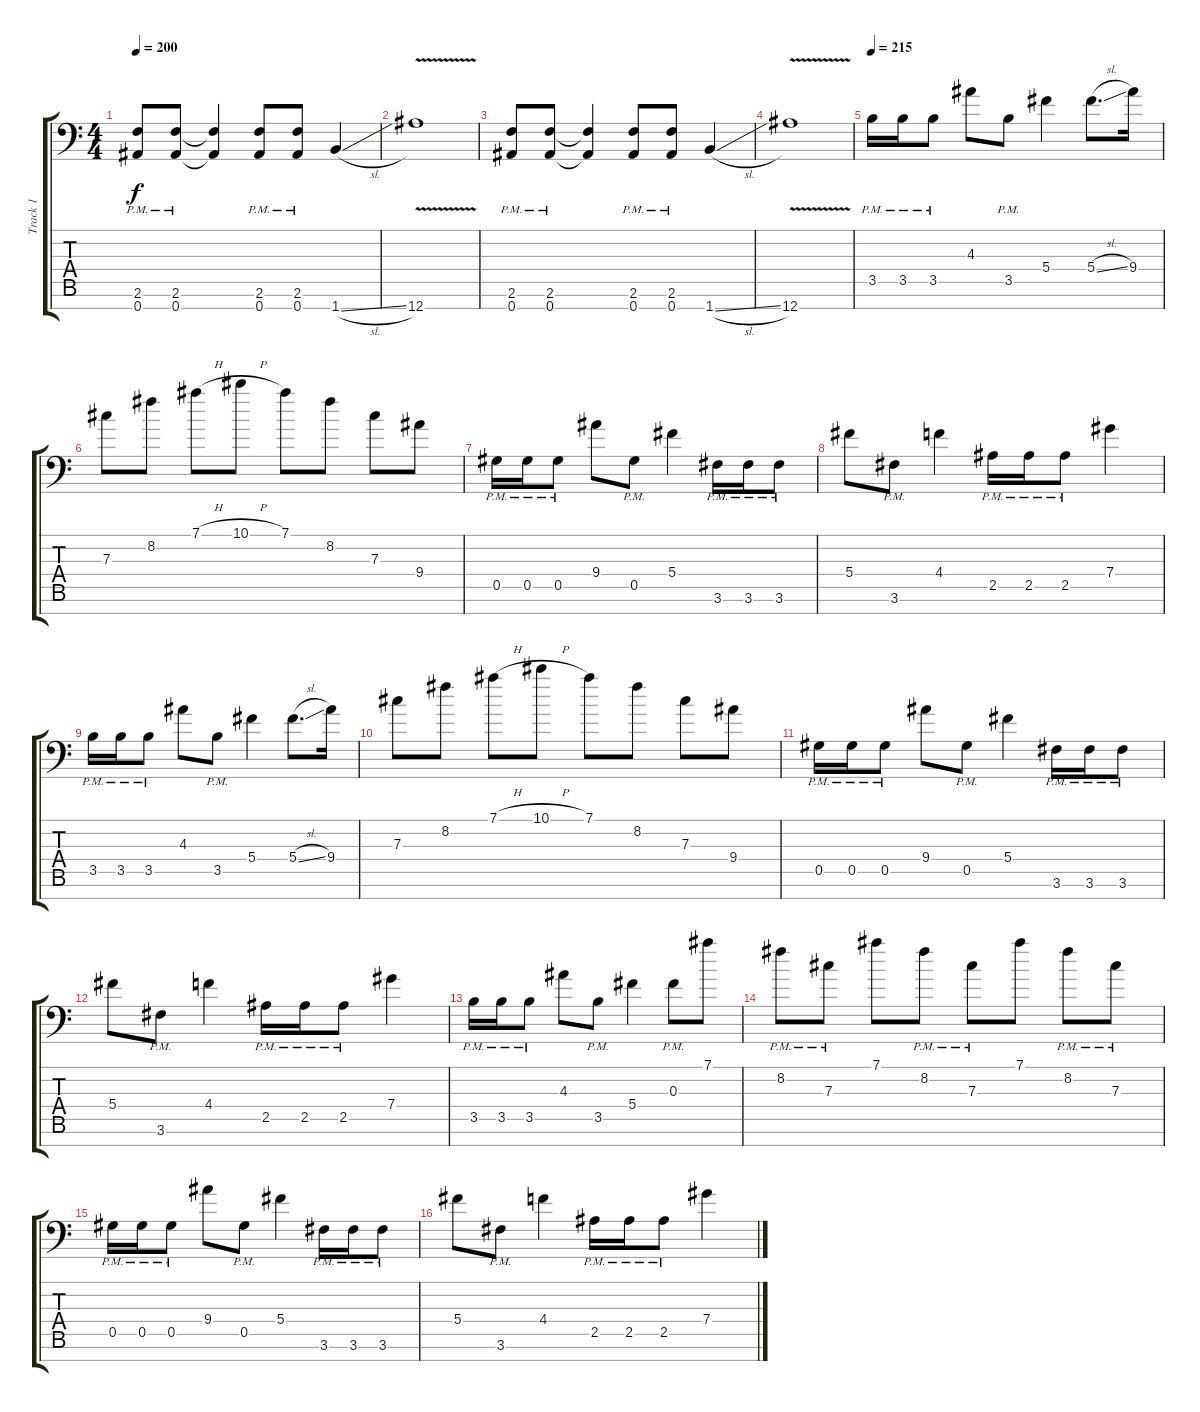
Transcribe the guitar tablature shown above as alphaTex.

\track ("Track 1" "Track 1") {instrument overdrivenguitar}
\staff {score tabs}
\tuning (Eb4 Bb3 Gb3 Db3 Ab2 Eb2 Bb1) {hide}
\ts (4 4)
\tempo 200
\clef f4
\ks c
(2.6{pm} 0.7{pm}).8{dy f} (2.6{pm} 0.7{pm}).8 (2.6{t} 0.7{t}).4 (2.6{pm} 0.7{pm}).8 (2.6{pm} 0.7{pm}).8 1.7{sl}.4 |
12.7{v}.1 |
(2.6{pm} 0.7{pm}).8 (2.6{pm} 0.7{pm}).8 (2.6{t} 0.7{t}).4 (2.6{pm} 0.7{pm}).8 (2.6{pm} 0.7{pm}).8 1.7{sl}.4 |
12.7{v}.1 |
\tempo 215
3.5{pm}.16 3.5{pm}.16 3.5{pm}.8 4.3.8 3.5{pm}.8 5.4.4 5.4{sl}.8{d} 9.4.16 |
7.3.8 8.2.8 7.1{h}.8 10.1{h}.8 7.1.8 8.2.8 7.3.8 9.4.8 |
0.5{pm}.16 0.5{pm}.16 0.5{pm}.8 9.4.8 0.5{pm}.8 5.4.4 3.6{pm}.16 3.6{pm}.16 3.6{pm}.8 |
5.4.8 3.6{pm}.8 4.4.4 2.5{pm}.16 2.5{pm}.16 2.5{pm}.8 7.4.4 |
3.5{pm}.16 3.5{pm}.16 3.5{pm}.8 4.3.8 3.5{pm}.8 5.4.4 5.4{sl}.8{d} 9.4.16 |
7.3.8 8.2.8 7.1{h}.8 10.1{h}.8 7.1.8 8.2.8 7.3.8 9.4.8 |
0.5{pm}.16 0.5{pm}.16 0.5{pm}.8 9.4.8 0.5{pm}.8 5.4.4 3.6{pm}.16 3.6{pm}.16 3.6{pm}.8 |
5.4.8 3.6{pm}.8 4.4.4 2.5{pm}.16 2.5{pm}.16 2.5{pm}.8 7.4.4 |
3.5{pm}.16 3.5{pm}.16 3.5{pm}.8 4.3.8 3.5{pm}.8 5.4.4 0.3{pm}.8 7.1.8 |
8.2{pm}.8 7.3{pm}.8 7.1.8 8.2{pm}.8 7.3{pm}.8 7.1.8 8.2{pm}.8 7.3{pm}.8 |
0.5{pm}.16 0.5{pm}.16 0.5{pm}.8 9.4.8 0.5{pm}.8 5.4.4 3.6{pm}.16 3.6{pm}.16 3.6{pm}.8 |
5.4.8 3.6{pm}.8 4.4.4 2.5{pm}.16 2.5{pm}.16 2.5{pm}.8 7.4.4
